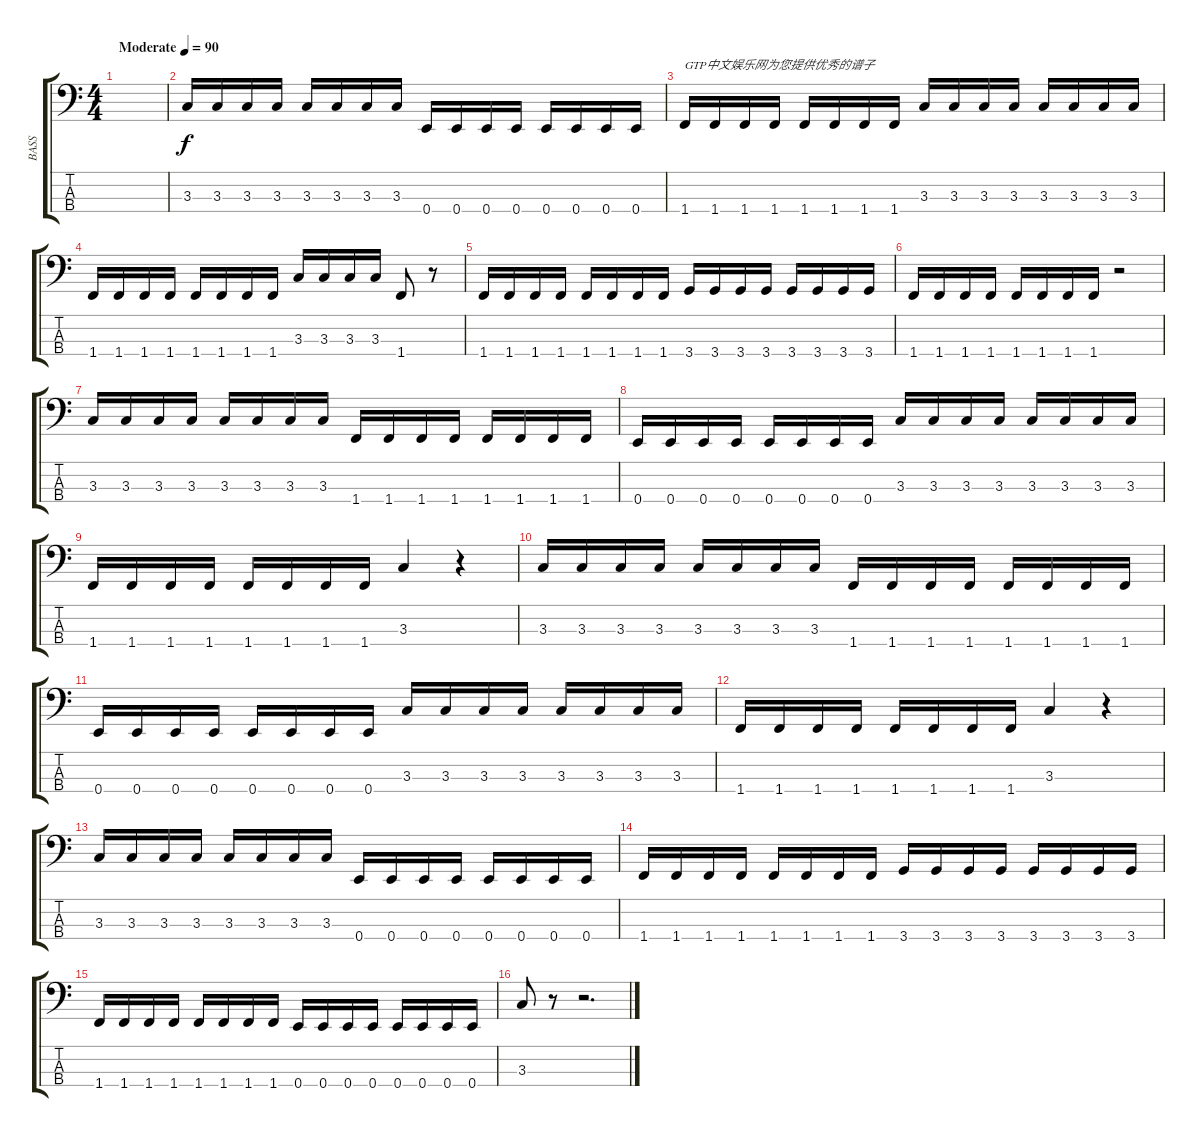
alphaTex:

\track ("BASS" "BASS") {instrument electricbasspick}
\staff {score tabs}
\tuning (G2 D2 A1 E1) {hide}
\ts (4 4)
\tempo (90 "Moderate")
\clef f4
\ks c
|
3.3.16 3.3.16 3.3.16 3.3.16 3.3.16 3.3.16 3.3.16 3.3.16 0.4.16 0.4.16 0.4.16 0.4.16 0.4.16 0.4.16 0.4.16 0.4.16 |
1.4.16{txt "GTP中文娱乐网为您提供优秀的谱子"} 1.4.16 1.4.16 1.4.16 1.4.16 1.4.16 1.4.16 1.4.16 3.3.16 3.3.16 3.3.16 3.3.16 3.3.16 3.3.16 3.3.16 3.3.16 |
1.4.16 1.4.16 1.4.16 1.4.16 1.4.16 1.4.16 1.4.16 1.4.16 3.3.16 3.3.16 3.3.16 3.3.16 1.4.8 r.8 |
1.4.16 1.4.16 1.4.16 1.4.16 1.4.16 1.4.16 1.4.16 1.4.16 3.4.16 3.4.16 3.4.16 3.4.16 3.4.16 3.4.16 3.4.16 3.4.16 |
1.4.16 1.4.16 1.4.16 1.4.16 1.4.16 1.4.16 1.4.16 1.4.16 r.2 |
3.3.16 3.3.16 3.3.16 3.3.16 3.3.16 3.3.16 3.3.16 3.3.16 1.4.16 1.4.16 1.4.16 1.4.16 1.4.16 1.4.16 1.4.16 1.4.16 |
0.4.16 0.4.16 0.4.16 0.4.16 0.4.16 0.4.16 0.4.16 0.4.16 3.3.16 3.3.16 3.3.16 3.3.16 3.3.16 3.3.16 3.3.16 3.3.16 |
1.4.16 1.4.16 1.4.16 1.4.16 1.4.16 1.4.16 1.4.16 1.4.16 3.3.4 r.4 |
3.3.16 3.3.16 3.3.16 3.3.16 3.3.16 3.3.16 3.3.16 3.3.16 1.4.16 1.4.16 1.4.16 1.4.16 1.4.16 1.4.16 1.4.16 1.4.16 |
0.4.16 0.4.16 0.4.16 0.4.16 0.4.16 0.4.16 0.4.16 0.4.16 3.3.16 3.3.16 3.3.16 3.3.16 3.3.16 3.3.16 3.3.16 3.3.16 |
1.4.16 1.4.16 1.4.16 1.4.16 1.4.16 1.4.16 1.4.16 1.4.16 3.3.4 r.4 |
3.3.16 3.3.16 3.3.16 3.3.16 3.3.16 3.3.16 3.3.16 3.3.16 0.4.16 0.4.16 0.4.16 0.4.16 0.4.16 0.4.16 0.4.16 0.4.16 |
1.4.16 1.4.16 1.4.16 1.4.16 1.4.16 1.4.16 1.4.16 1.4.16 3.4.16 3.4.16 3.4.16 3.4.16 3.4.16 3.4.16 3.4.16 3.4.16 |
1.4.16 1.4.16 1.4.16 1.4.16 1.4.16 1.4.16 1.4.16 1.4.16 0.4.16 0.4.16 0.4.16 0.4.16 0.4.16 0.4.16 0.4.16 0.4.16 |
3.3.8 r.8 r.2{d}
